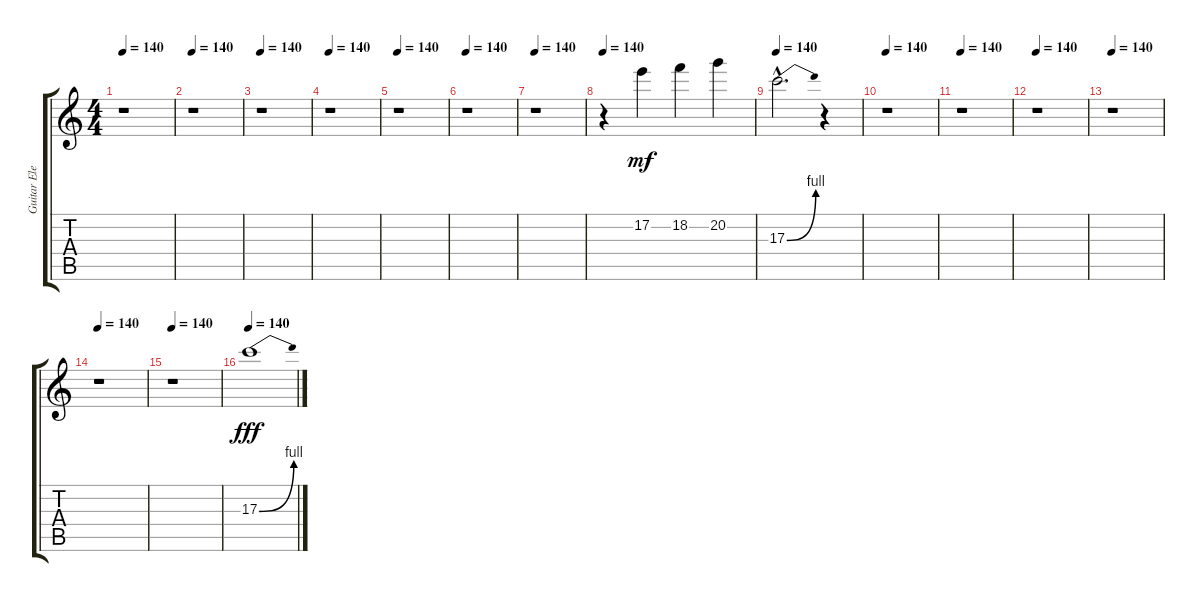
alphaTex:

\track ("Guitar Elec. 1" "Guitar Ele") {instrument electricguitarjazz}
\staff {score tabs}
\tuning (E4 B3 G3 D3 A2 E2) {hide}
\ts (4 4)
\tempo 140
\clef g2
\ks c
r.1{dy mf} |
\tempo 140
r.1 |
\tempo 140
r.1 |
\tempo 140
r.1 |
\tempo 140
r.1 |
\tempo 140
r.1 |
\tempo 140
r.1 |
\tempo 140
r.4 17.2.4 18.2.4 20.2.4 |
\tempo 140
17.3{be (bend 0 0 60 4) hac}.2{d} r.4 |
\tempo 140
r.1 |
\tempo 140
r.1 |
\tempo 140
r.1 |
\tempo 140
r.1 |
\tempo 140
r.1 |
\tempo 140
r.1 |
\tempo 140
17.3{be (bend 0 0 60 4)}.1{dy fff}
